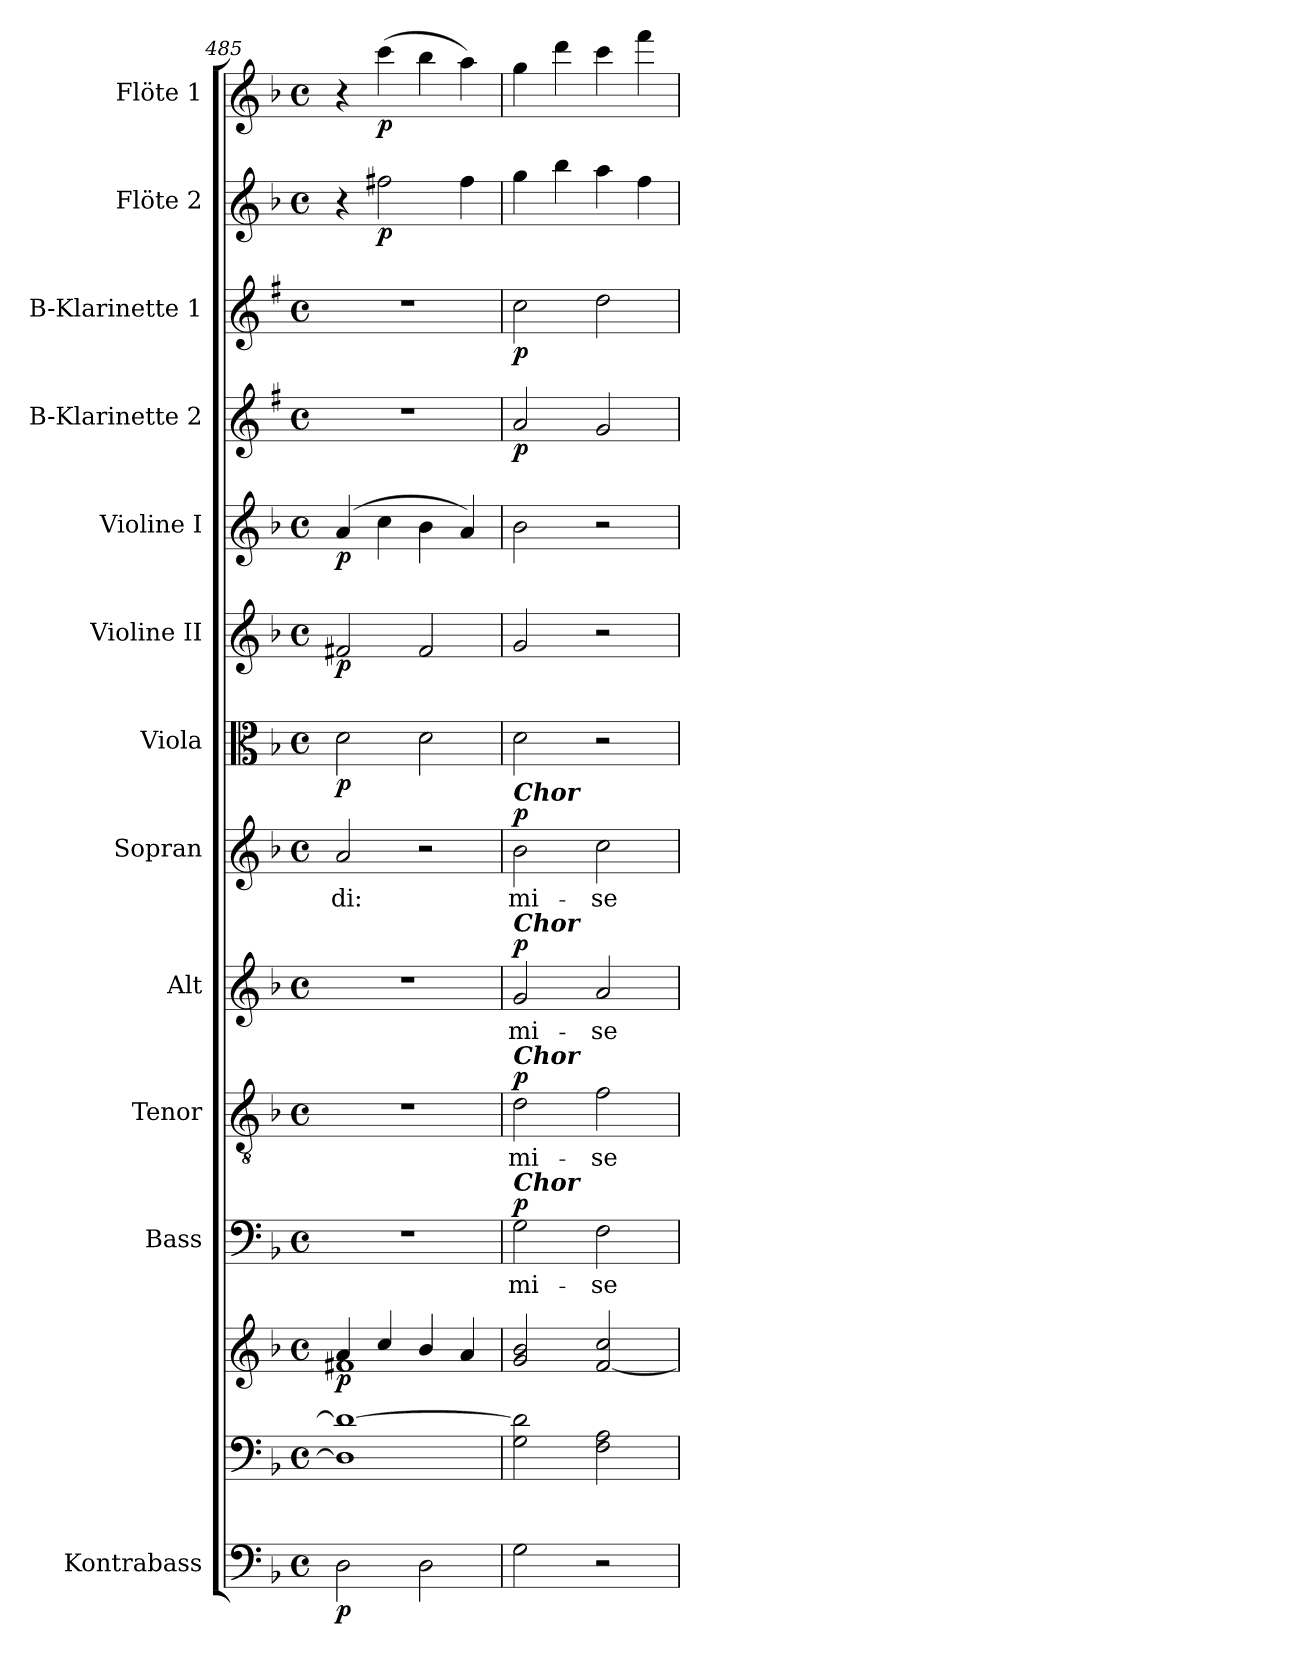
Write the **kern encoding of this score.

**kern	**dynam	**kern	**kern	**dynam	**kern	**text	**dynam	**kern	**text	**dynam	**kern	**text	**dynam	**kern	**text	**dynam	**kern	**dynam	**kern	**dynam	**kern	**dynam	**kern	**dynam	**kern	**dynam	**kern	**dynam	**kern	**dynam
*part13	*part13	*part12	*part12	*part12	*part11	*part11	*part11	*part10	*part10	*part10	*part9	*part9	*part9	*part8	*part8	*part8	*part7	*part7	*part6	*part6	*part5	*part5	*part4	*part4	*part3	*part3	*part2	*part2	*part1	*part1
*staff14	*staff14	*staff13	*staff12	*staff12/13	*staff11	*staff11	*staff11	*staff10	*staff10	*staff10	*staff9	*staff9	*staff9	*staff8	*staff8	*staff8	*staff7	*staff7	*staff6	*staff6	*staff5	*staff5	*staff4	*staff4	*staff3	*staff3	*staff2	*staff2	*staff1	*staff1
*I"Kontrabass	*	*	*	*	*I"Bass	*	*	*I"Tenor	*	*	*I"Alt	*	*	*I"Sopran	*	*	*I"Viola	*	*I"Violine II	*	*I"Violine I	*	*I"B-Klarinette 2	*	*I"B-Klarinette 1	*	*I"Flöte 2	*	*I"Flöte 1	*
*I'Kb.	*	*	*	*	*I'B.	*	*	*I'T.	*	*	*I'A.	*	*	*I'S.	*	*	*I'Vla.	*	*I'Vl. II	*	*I'Vl. I	*	*I'B Kl. 2	*	*I'B Kl. 1	*	*I'Fl. 2	*	*I'Fl. 1	*
!!LO:PB:g=z
*clefF4	*	*clefF4	*clefG2	*	*clefF4	*	*	*clefGv2	*	*	*clefG2	*	*	*clefG2	*	*	*clefC3	*	*clefG2	*	*clefG2	*	*clefG2	*	*clefG2	*	*clefG2	*	*clefG2	*
*ITrd7c12	*	*	*	*	*	*	*	*	*	*	*	*	*	*	*	*	*	*	*	*	*	*	*ITrd1c2	*	*ITrd1c2	*	*	*	*	*
*k[b-]	*	*k[b-]	*k[b-]	*	*k[b-]	*	*	*k[b-]	*	*	*k[b-]	*	*	*k[b-]	*	*	*k[b-]	*	*k[b-]	*	*k[b-]	*	*k[b-]	*	*k[b-]	*	*k[b-]	*	*k[b-]	*
*F:	*	*F:	*F:	*	*F:	*	*	*F:	*	*	*F:	*	*	*F:	*	*	*F:	*	*F:	*	*F:	*	*F:	*	*F:	*	*F:	*	*F:	*
*M4/4	*	*M4/4	*M4/4	*	*M4/4	*	*	*M4/4	*	*	*M4/4	*	*	*M4/4	*	*	*M4/4	*	*M4/4	*	*M4/4	*	*M4/4	*	*M4/4	*	*M4/4	*	*M4/4	*
*met(c)	*	*met(c)	*met(c)	*	*met(c)	*	*	*met(c)	*	*	*met(c)	*	*	*met(c)	*	*	*met(c)	*	*met(c)	*	*met(c)	*	*met(c)	*	*met(c)	*	*met(c)	*	*met(c)	*
=485	=485	=485	=485	=485	=485	=485	=485	=485	=485	=485	=485	=485	=485	=485	=485	=485	=485	=485	=485	=485	=485	=485	=485	=485	=485	=485	=485	=485	=485	=485
*	*	*	*^	*	*	*	*	*	*	*	*	*	*	*	*	*	*	*	*	*	*	*	*	*	*	*	*	*	*	*
!	!LO:DY:b	!	!	!	!LO:DY:b	!	!	!	!	!	!	!	!	!	!	!LO:LY:b	!	!	!LO:DY:b	!	!LO:DY:b	!	!LO:DY:b	!	!	!	!	!	!	!	!
2DD\	p	1D] 1d_	4a/	1f#X	p	1r	.	.	1r	.	.	1r	.	.	2a/	-di:	.	2d\	p	2f#X/	p	(4a/	p	1r	.	1r	.	4r	.	4r	.
!	!	!	!	!	!	!	!	!	!	!	!	!	!	!	!	!	!	!	!	!	!	!	!	!	!	!	!	!	!LO:DY:b	!	!LO:DY:b
.	.	.	4cc/	.	.	.	.	.	.	.	.	.	.	.	.	.	.	.	.	.	.	4cc\	.	.	.	.	.	2ff#X\	p	(>4ccc\	p
2DD\	.	.	4b-/	.	.	.	.	.	.	.	.	.	.	.	2r	.	.	2d\	.	2f#/	.	4b-\	.	.	.	.	.	.	.	4bb-\	.
.	.	.	4a/	.	.	.	.	.	.	.	.	.	.	.	.	.	.	.	.	.	.	4a/)	.	.	.	.	.	4ff#\	.	4aa\)	.
*	*	*	*v	*v	*	*	*	*	*	*	*	*	*	*	*	*	*	*	*	*	*	*	*	*	*	*	*	*	*	*	*
=486	=486	=486	=486	=486	=486	=486	=486	=486	=486	=486	=486	=486	=486	=486	=486	=486	=486	=486	=486	=486	=486	=486	=486	=486	=486	=486	=486	=486	=486	=486
!	!	!	!	!	!	!	!	!	!	!	!	!	!	!LO:TX:a:Bi:t=Chor	!	!	!	!	!	!	!	!	!	!	!	!	!	!	!	!
!	!	!	!	!	!	!	!	!	!	!	!LO:TX:a:Bi:t=Chor	!	!	!	!	!	!	!	!	!	!	!	!	!	!	!	!	!	!	!
!	!	!	!	!	!	!	!	!LO:TX:a:Bi:t=Chor	!	!	!	!	!	!	!	!	!	!	!	!	!	!	!	!	!	!	!	!	!	!
!	!	!	!	!	!LO:TX:a:Bi:t=Chor	!	!	!	!	!	!	!	!	!	!	!	!	!	!	!	!	!	!	!	!	!	!	!	!	!
!	!	!	!	!	!	!LO:LY:b	!LO:DY:a	!	!LO:LY:b	!LO:DY:a	!	!LO:LY:b	!LO:DY:a	!	!LO:LY:b	!LO:DY:a	!	!	!	!	!	!	!	!LO:DY:b	!	!LO:DY:b	!	!	!	!
2GG\	.	2G\ 2d\]	2g/ 2b-/	.	2G\	mi-	p	2d\	mi-	p	2g/	mi-	p	2b-\	mi-	p	2d\	.	2g/	.	2b-\	.	2g/	p	2b-\	p	4gg\	.	4gg\	.
.	.	.	.	.	.	.	.	.	.	.	.	.	.	.	.	.	.	.	.	.	.	.	.	.	.	.	4bb-\	.	4ddd\	.
!	!	!	!	!	!	!LO:LY:b	!	!	!LO:LY:b	!	!	!LO:LY:b	!	!	!LO:LY:b	!	!	!	!	!	!	!	!	!	!	!	!	!	!	!
2r	.	2F\ 2A\	[2f/ 2cc/	.	2F\	-se-	.	2f\	-se-	.	2a/	-se-	.	2cc\	-se-	.	2r	.	2r	.	2r	.	2f/	.	2cc\	.	4aa\	.	4ccc\	.
.	.	.	.	.	.	.	.	.	.	.	.	.	.	.	.	.	.	.	.	.	.	.	.	.	.	.	4ff\	.	4fff\	.
=	=	=	=	=	=	=	=	=	=	=	=	=	=	=	=	=	=	=	=	=	=	=	=	=	=	=	=	=	=	=
*-	*-	*-	*-	*-	*-	*-	*-	*-	*-	*-	*-	*-	*-	*-	*-	*-	*-	*-	*-	*-	*-	*-	*-	*-	*-	*-	*-	*-	*-	*-
